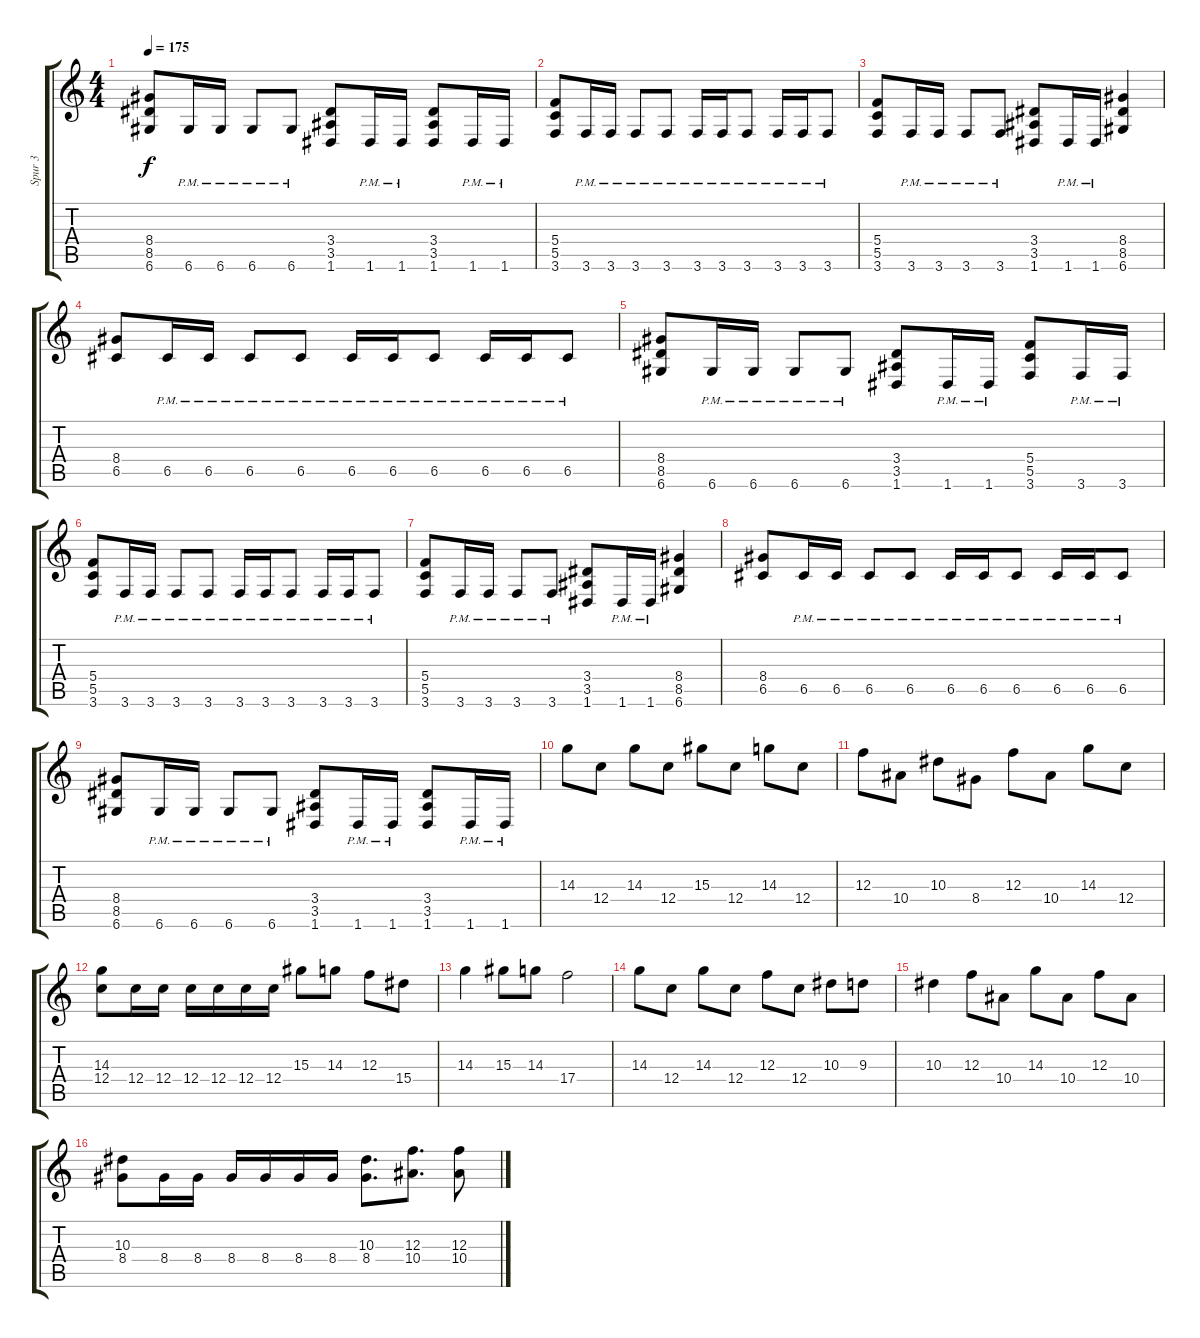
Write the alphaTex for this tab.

\track ("Spur 3" "Spur 3") {instrument distortionguitar}
\staff {score tabs}
\tuning (D4 A3 F3 C3 G2 D2) {hide}
\ts (4 4)
\tempo 175
\clef g2
\ks c
(8.4 8.5 6.6).8{dy f} 6.6{pm}.16 6.6{pm}.16 6.6{pm}.8 6.6{pm}.8 (3.4 3.5 1.6).8 1.6{pm}.16 1.6{pm}.16 (3.4 3.5 1.6).8 1.6{pm}.16 1.6{pm}.16 |
(5.4 5.5 3.6).8 3.6{pm}.16 3.6{pm}.16 3.6{pm}.8 3.6{pm}.8 3.6{pm}.16 3.6{pm}.16 3.6{pm}.8 3.6{pm}.16 3.6{pm}.16 3.6{pm}.8 |
(5.4 5.5 3.6).8 3.6{pm}.16 3.6{pm}.16 3.6{pm}.8 3.6{pm}.8 (3.4 3.5 1.6).8 1.6{pm}.16 1.6{pm}.16 (8.4 8.5 6.6).4 |
(8.4 6.5).8 6.5{pm}.16 6.5{pm}.16 6.5{pm}.8 6.5{pm}.8 6.5{pm}.16 6.5{pm}.16 6.5{pm}.8 6.5{pm}.16 6.5{pm}.16 6.5{pm}.8 |
(8.4 8.5 6.6).8 6.6{pm}.16 6.6{pm}.16 6.6{pm}.8 6.6{pm}.8 (3.4 3.5 1.6).8 1.6{pm}.16 1.6{pm}.16 (5.4 5.5 3.6).8 3.6{pm}.16 3.6{pm}.16 |
(5.4 5.5 3.6).8 3.6{pm}.16 3.6{pm}.16 3.6{pm}.8 3.6{pm}.8 3.6{pm}.16 3.6{pm}.16 3.6{pm}.8 3.6{pm}.16 3.6{pm}.16 3.6{pm}.8 |
(5.4 5.5 3.6).8 3.6{pm}.16 3.6{pm}.16 3.6{pm}.8 3.6{pm}.8 (3.4 3.5 1.6).8 1.6{pm}.16 1.6{pm}.16 (8.4 8.5 6.6).4 |
(8.4 6.5).8 6.5{pm}.16 6.5{pm}.16 6.5{pm}.8 6.5{pm}.8 6.5{pm}.16 6.5{pm}.16 6.5{pm}.8 6.5{pm}.16 6.5{pm}.16 6.5{pm}.8 |
(8.4 8.5 6.6).8 6.6{pm}.16 6.6{pm}.16 6.6{pm}.8 6.6{pm}.8 (3.4 3.5 1.6).8 1.6{pm}.16 1.6{pm}.16 (3.4 3.5 1.6).8 1.6{pm}.16 1.6{pm}.16 |
14.3.8 12.4.8 14.3.8 12.4.8 15.3.8 12.4.8 14.3.8 12.4.8 |
12.3.8 10.4.8 10.3.8 8.4.8 12.3.8 10.4.8 14.3.8 12.4.8 |
(14.3 12.4).8 12.4.16 12.4.16 12.4.16 12.4.16 12.4.16 12.4.16 15.3.8 14.3.8 12.3.8 15.4.8 |
14.3.4 15.3.8 14.3.8 17.4.2 |
14.3.8 12.4.8 14.3.8 12.4.8 12.3.8 12.4.8 10.3.8 9.3.8 |
10.3.4 12.3.8 10.4.8 14.3.8 10.4.8 12.3.8 10.4.8 |
(10.3 8.4).8 8.4.16 8.4.16 8.4.16 8.4.16 8.4.16 8.4.16 (10.3 8.4).8{d} (12.3 10.4).8{d} (12.3 10.4).8
